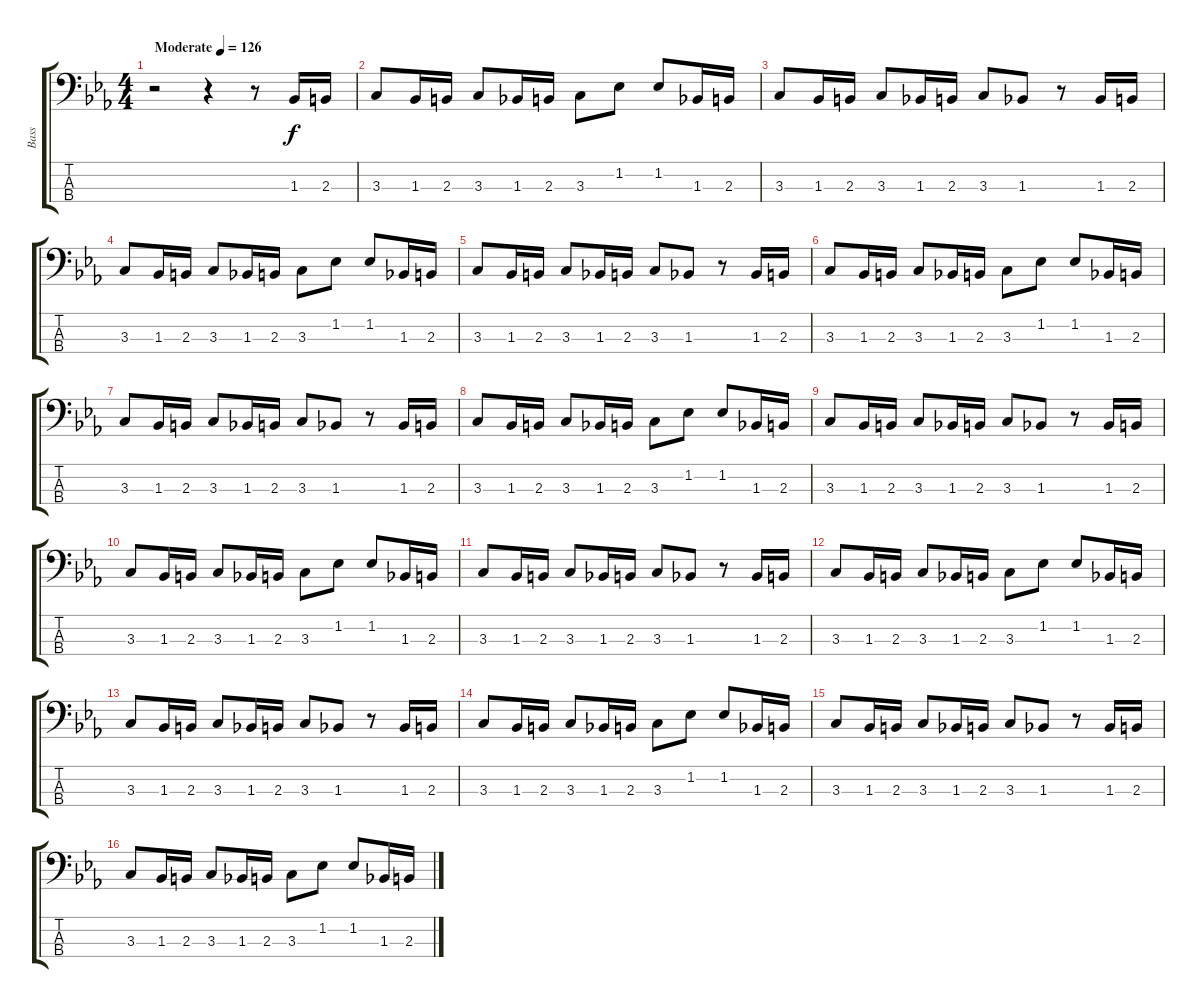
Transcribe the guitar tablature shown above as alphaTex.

\track ("Bass" "Bass") {instrument electricbasspick}
\staff {score tabs}
\tuning (G2 D2 A1 E1) {hide}
\ts (4 4)
\tempo (126 "Moderate")
\clef f4
\ks eb
r.2{dy f instrument electricbasspick} r.4 r.8 1.3.16 2.3.16 |
3.3.8 1.3.16 2.3.16 3.3.8 1.3.16 2.3.16 3.3.8 1.2.8 1.2.8 1.3.16 2.3.16 |
3.3.8 1.3.16 2.3.16 3.3.8 1.3.16 2.3.16 3.3.8 1.3.8 r.8 1.3.16 2.3.16 |
3.3.8 1.3.16 2.3.16 3.3.8 1.3.16 2.3.16 3.3.8 1.2.8 1.2.8 1.3.16 2.3.16 |
3.3.8 1.3.16 2.3.16 3.3.8 1.3.16 2.3.16 3.3.8 1.3.8 r.8 1.3.16 2.3.16 |
3.3.8 1.3.16 2.3.16 3.3.8 1.3.16 2.3.16 3.3.8 1.2.8 1.2.8 1.3.16 2.3.16 |
3.3.8 1.3.16 2.3.16 3.3.8 1.3.16 2.3.16 3.3.8 1.3.8 r.8 1.3.16 2.3.16 |
3.3.8 1.3.16 2.3.16 3.3.8 1.3.16 2.3.16 3.3.8 1.2.8 1.2.8 1.3.16 2.3.16 |
3.3.8 1.3.16 2.3.16 3.3.8 1.3.16 2.3.16 3.3.8 1.3.8 r.8 1.3.16 2.3.16 |
3.3.8 1.3.16 2.3.16 3.3.8 1.3.16 2.3.16 3.3.8 1.2.8 1.2.8 1.3.16 2.3.16 |
3.3.8 1.3.16 2.3.16 3.3.8 1.3.16 2.3.16 3.3.8 1.3.8 r.8 1.3.16 2.3.16 |
3.3.8 1.3.16 2.3.16 3.3.8 1.3.16 2.3.16 3.3.8 1.2.8 1.2.8 1.3.16 2.3.16 |
3.3.8 1.3.16 2.3.16 3.3.8 1.3.16 2.3.16 3.3.8 1.3.8 r.8 1.3.16 2.3.16 |
3.3.8 1.3.16 2.3.16 3.3.8 1.3.16 2.3.16 3.3.8 1.2.8 1.2.8 1.3.16 2.3.16 |
3.3.8 1.3.16 2.3.16 3.3.8 1.3.16 2.3.16 3.3.8 1.3.8 r.8 1.3.16 2.3.16 |
3.3.8 1.3.16 2.3.16 3.3.8 1.3.16 2.3.16 3.3.8 1.2.8 1.2.8 1.3.16 2.3.16
